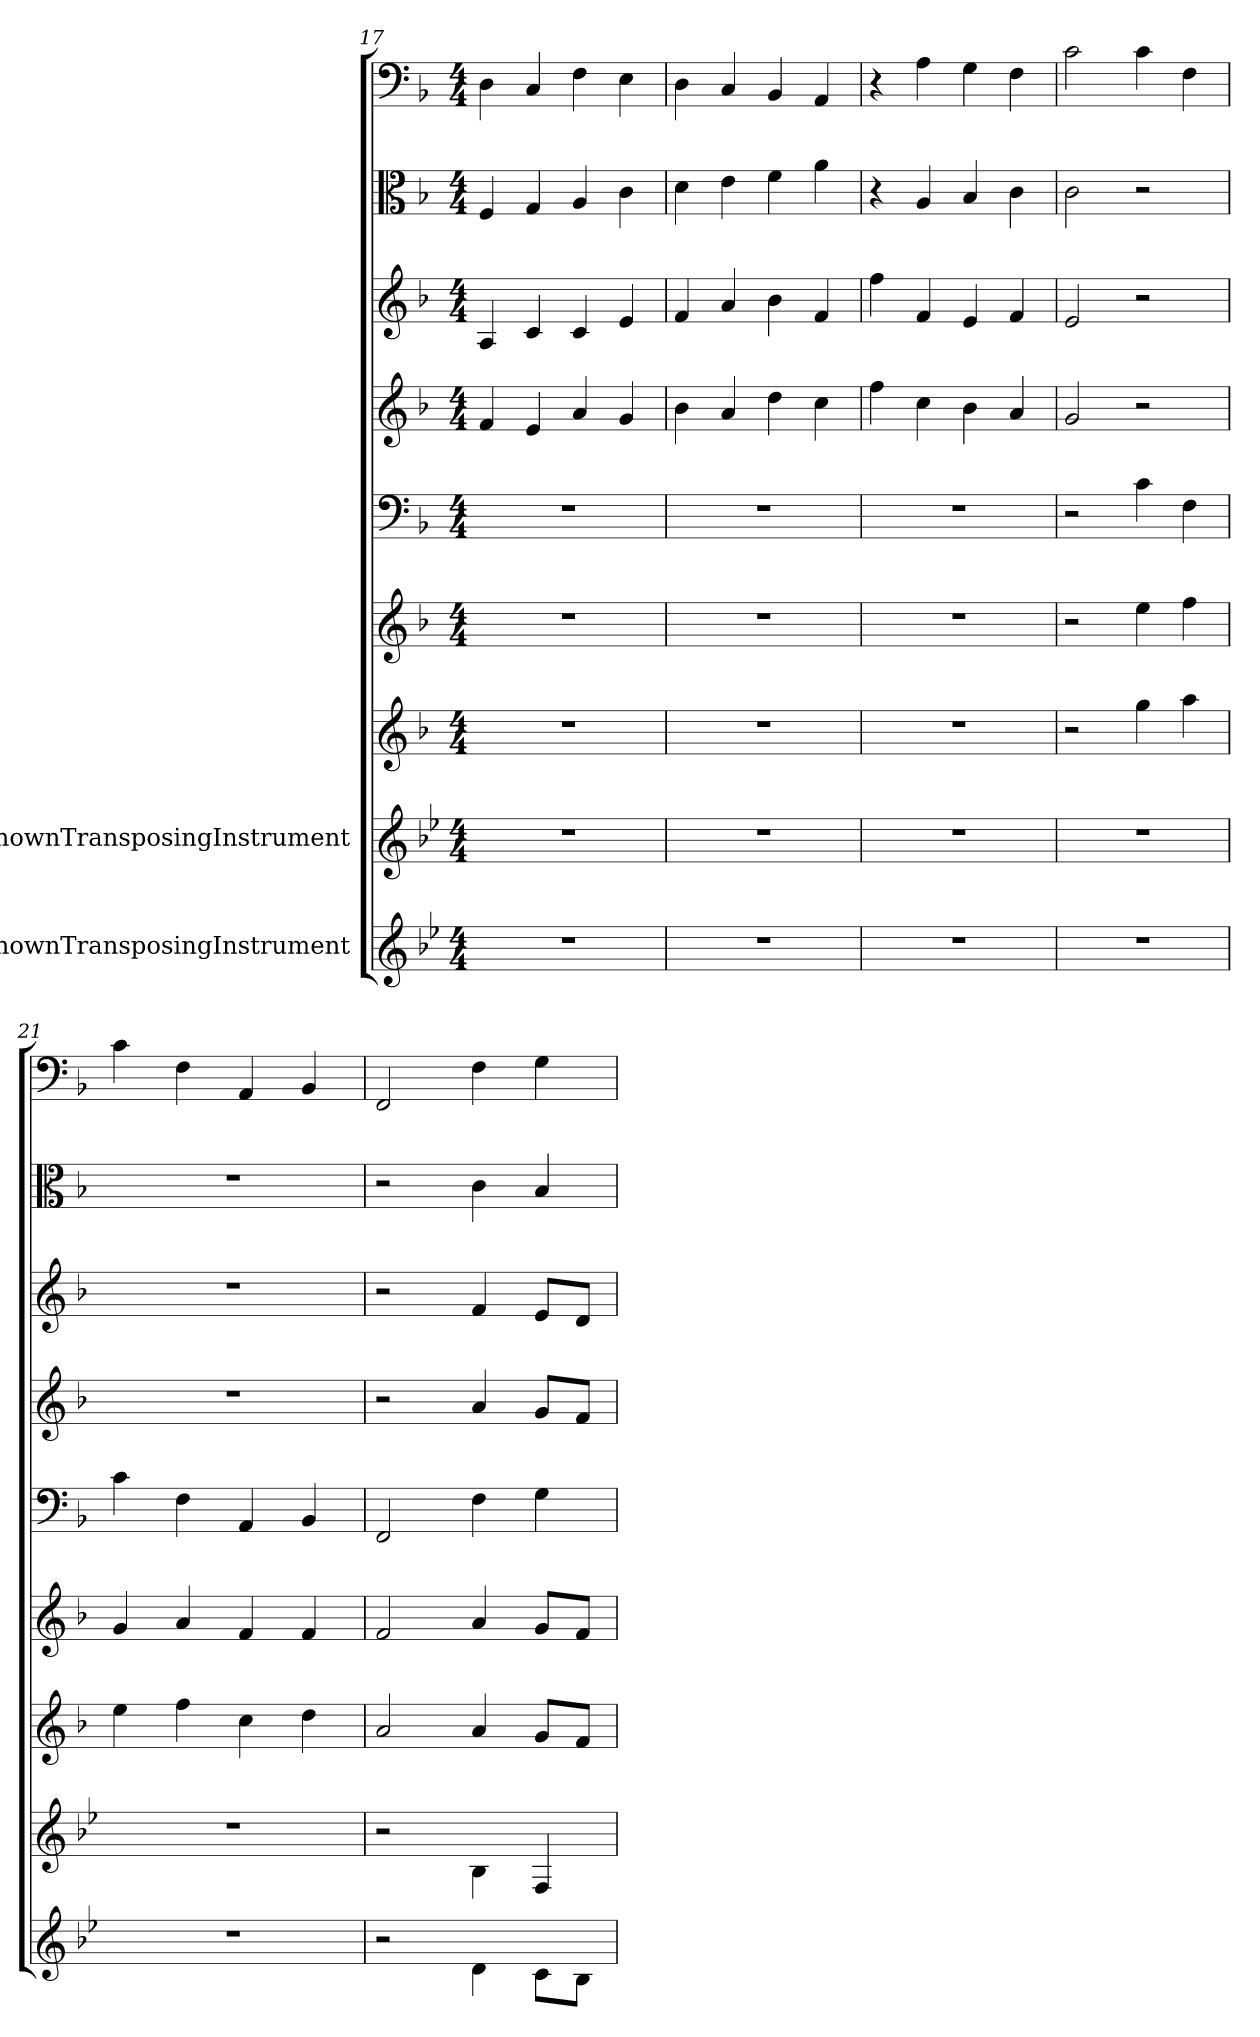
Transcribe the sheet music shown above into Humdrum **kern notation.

**kern	**kern	**kern	**kern	**kern	**kern	**kern	**kern	**kern
*part9	*part8	*part7	*part6	*part5	*part4	*part3	*part2	*part1
*staff9	*staff8	*staff7	*staff6	*staff5	*staff4	*staff3	*staff2	*staff1
*I"UnknownTransposingInstrument	*I"UnknownTransposingInstrument	*	*	*	*	*	*	*
*clefG2	*clefG2	*clefG2	*clefG2	*clefF4	*clefG2	*clefG2	*clefC3	*clefF4
*ITrd-4c-7	*ITrd-4c-7	*	*	*	*	*	*	*
*k[b-]	*k[b-]	*k[b-]	*k[b-]	*k[b-]	*k[b-]	*k[b-]	*k[b-]	*k[b-]
*M4/4	*M4/4	*M4/4	*M4/4	*M4/4	*M4/4	*M4/4	*M4/4	*M4/4
=17	=17	=17	=17	=17	=17	=17	=17	=17
1r	1r	1r	1r	1r	4f/	4A/	4F/	4D\
.	.	.	.	.	4e/	4c/	4G/	4C/
.	.	.	.	.	4a/	4c/	4A/	4F\
.	.	.	.	.	4g/	4e/	4c\	4E\
=18	=18	=18	=18	=18	=18	=18	=18	=18
1r	1r	1r	1r	1r	4b-\	4f/	4d\	4D\
.	.	.	.	.	4a/	4a/	4e\	4C/
.	.	.	.	.	4dd\	4b-\	4f\	4BB-/
.	.	.	.	.	4cc\	4f/	4a\	4AA/
=19	=19	=19	=19	=19	=19	=19	=19	=19
1r	1r	1r	1r	1r	4ff\	4ff\	4r	4r
.	.	.	.	.	4cc\	4f/	4A/	4A\
.	.	.	.	.	4b-\	4e/	4B-/	4G\
.	.	.	.	.	4a/	4f/	4c\	4F\
=20	=20	=20	=20	=20	=20	=20	=20	=20
1r	1r	2r	2r	2r	2g/	2e/	2c\	2c\
.	.	4gg\	4ee\	4c\	2r	2r	2r	4c\
.	.	4aa\	4ff\	4F\	.	.	.	4F\
=21	=21	=21	=21	=21	=21	=21	=21	=21
1r	1r	4ee\	4g/	4c\	1r	1r	1r	4c\
.	.	4ff\	4a/	4F\	.	.	.	4F\
.	.	4cc\	4f/	4AA/	.	.	.	4AA/
.	.	4dd\	4f/	4BB-/	.	.	.	4BB-/
=22	=22	=22	=22	=22	=22	=22	=22	=22
2r	2r	2a/	2f/	2FF/	2r	2r	2r	2FF/
4a\	4f\	4a/	4a/	4F\	4a/	4f/	4c\	4F\
8g\L	4c/	8g/L	8g/L	4G\	8g/L	8e/L	4B-/	4G\
8f\J	.	8f/J	8f/J	.	8f/J	8d/J	.	.
=	=	=	=	=	=	=	=	=
*-	*-	*-	*-	*-	*-	*-	*-	*-
